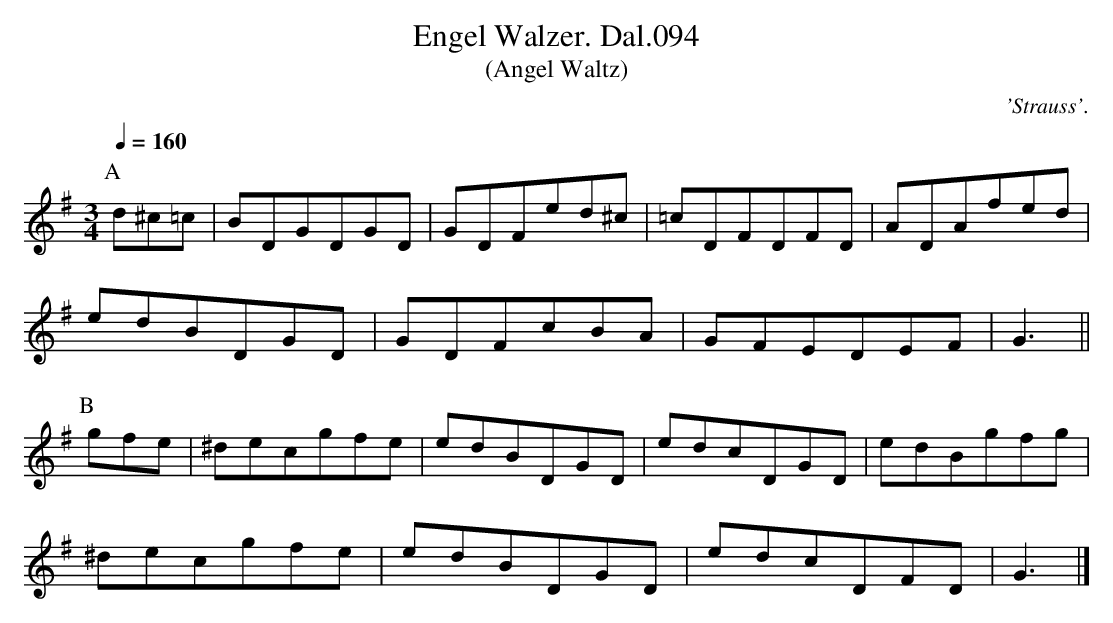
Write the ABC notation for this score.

X:1
T:Engel Walzer. Dal.094
T:(Angel Waltz)
C:'Strauss'.
M:3/4
L:1/8
Q:1/4=160
K:G
P:A
d^c=c | BDGDGD | GDFed^c | =cDFDFD | ADAfed |
edBDGD | GDFcBA | GFEDEF | G3 ||
P:B
gfe | ^decgfe | edBDGD | edcDGD | edBgfg |
^decgfe | edBDGD | edcDFD | G3 |]
